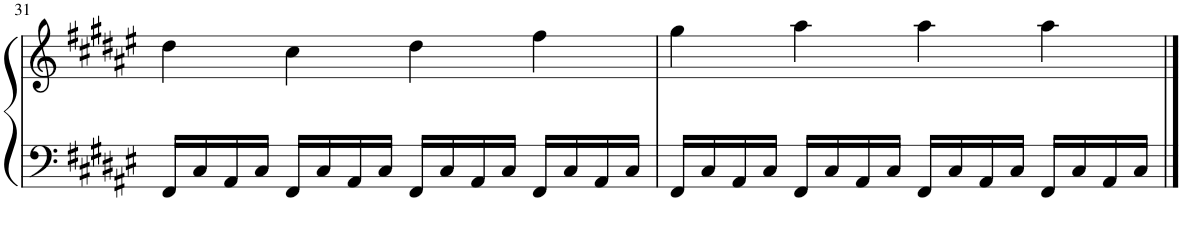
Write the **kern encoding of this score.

**kern	**kern
*part1	*part1
*staff2	*staff1
*I"Piano	*
*I'Pno.	*
!!LO:PB:g=z
*clefF4	*clefG2
*k[f#c#g#d#a#e#]	*k[f#c#g#d#a#e#]
*M4/4	*M4/4
=31	=31
16FF#/LL	4dd#\
16C#/	.
16AA#/	.
16C#/JJ	.
16FF#/LL	4cc#\
16C#/	.
16AA#/	.
16C#/JJ	.
16FF#/LL	4dd#\
16C#/	.
16AA#/	.
16C#/JJ	.
16FF#/LL	4ff#\
16C#/	.
16AA#/	.
16C#/JJ	.
=32	=32
16FF#/LL	4gg#\
16C#/	.
16AA#/	.
16C#/JJ	.
16FF#/LL	4aa#\
16C#/	.
16AA#/	.
16C#/JJ	.
16FF#/LL	4aa#\
16C#/	.
16AA#/	.
16C#/JJ	.
16FF#/LL	4aa#\
16C#/	.
16AA#/	.
16C#/JJ	.
==	==
*-	*-
